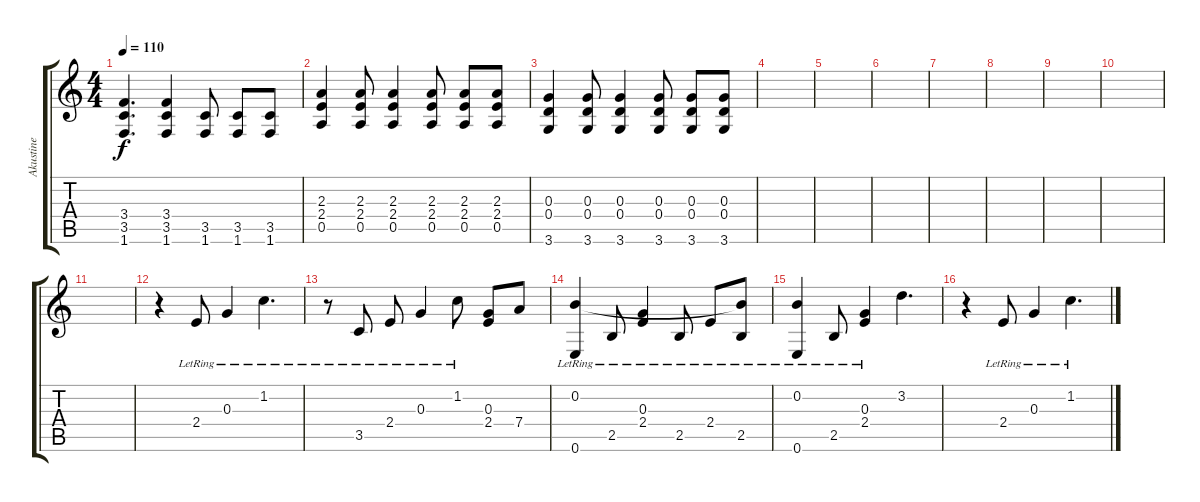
\track ("Akustine" "Akustine") {instrument acousticguitarsteel}
\staff {score tabs}
\tuning (E4 B3 G3 D3 A2 E2) {hide}
\ts (4 4)
\tempo 110
\clef g2
\ks c
(3.4 3.5 1.6).4{d dy f} (3.4 3.5 1.6).4 (3.5 1.6).8 (3.5 1.6).8 (3.5 1.6).8 |
(2.3 2.4 0.5).4 (2.3 2.4 0.5).8 (2.3 2.4 0.5).4 (2.3 2.4 0.5).8 (2.3 2.4 0.5).8 (2.3 2.4 0.5).8 |
(0.3 0.4 3.6).4 (0.3 0.4 3.6).8 (0.3 0.4 3.6).4 (0.3 0.4 3.6).8 (0.3 0.4 3.6).8 (0.3 0.4 3.6).8 |
|
|
|
|
|
|
|
|
r.4 2.4{lr}.8 0.3{lr}.4 1.2{lr}.4{d} |
r.8 3.5{lr}.8 2.4{lr}.8 0.3{lr}.4 1.2{lr}.8 (0.3 2.4).8 7.4.8 |
(0.2 0.6{lr}).4 2.5{lr}.8 (0.3 2.4{lr}).4 2.5{lr}.8 2.4{lr}.8 (0.2{t} 2.5{lr}).8 |
(0.2 0.6{lr}).4 2.5{lr}.8 (0.3 2.4{lr}).4 3.2.4{d} |
r.4 2.4{lr}.8 0.3{lr}.4 1.2{lr}.4{d}
